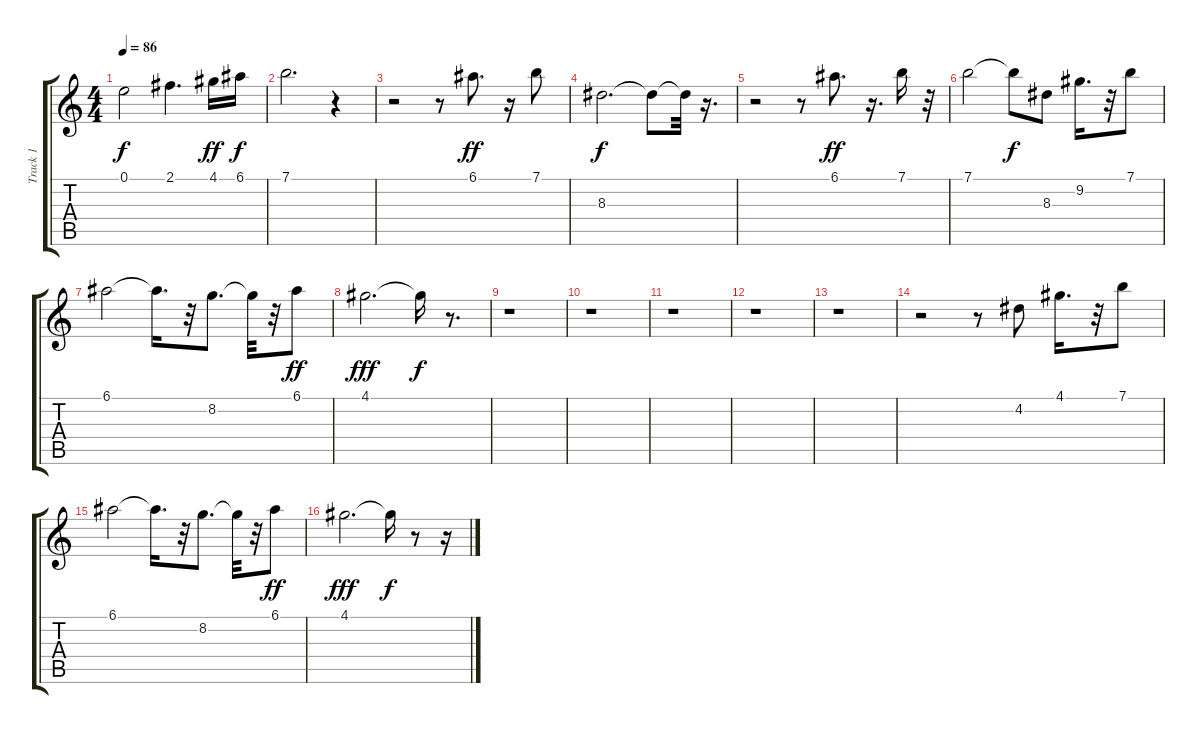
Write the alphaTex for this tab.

\track ("Track 1" "Track 1") {instrument acousticguitarnylon}
\staff {score tabs}
\tuning (E4 B3 G3 D3 A2 E2) {hide}
\ts (4 4)
\tempo 86
\clef g2
\ks c
0.1.2{dy f} 2.1.4{d} 4.1.16{dy ff} 6.1.16{dy f} |
7.1.2{d} r.4 |
r.2 r.8 6.1.8{d dy ff} r.16 7.1.8 |
8.3.2{d dy f} 8.3{t}.8 8.3{t}.32 r.16{d} |
r.2 r.8 6.1.8{d dy ff} r.16{d} 7.1.16 r.32 |
7.1.2 7.1{t}.8{dy f} 8.3.8 9.2.16{d} r.32 7.1.8 |
6.1.2 6.1{t}.16{d} r.32 8.2.8{d} 8.2{t}.32 r.32 6.1.8{dy ff} |
4.1.2{d dy fff} 4.1{t}.16{dy f} r.8{d} |
r.1 |
r.1 |
r.1 |
r.1 |
r.1 |
r.2 r.8 4.2.8 4.1.16{d} r.32 7.1.8 |
6.1.2 6.1{t}.16{d} r.32 8.2.8{d} 8.2{t}.32 r.32 6.1.8{dy ff} |
4.1.2{d dy fff} 4.1{t}.16{dy f} r.8 r.16
